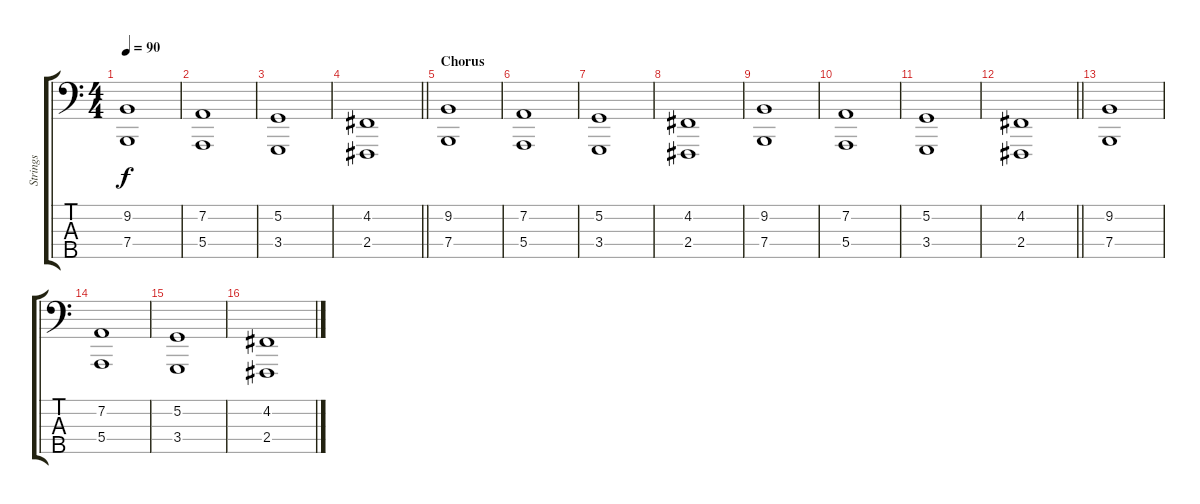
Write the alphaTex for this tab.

\track ("Strings" "Strings") {instrument stringensemble1}
\staff {score tabs}
\tuning (G2 D2 A1 E1 B0) {hide}
\ts (4 4)
\tempo 90
\clef f4
\ks c
(9.2 7.4).1{dy f} |
(7.2 5.4).1 |
(5.2 3.4).1 |
\barLineRight lightlight
(4.2 2.4).1 |
\section ("" "Chorus ")
(9.2 7.4).1 |
(7.2 5.4).1 |
(5.2 3.4).1 |
(4.2 2.4).1 |
(9.2 7.4).1 |
(7.2 5.4).1 |
(5.2 3.4).1 |
\barLineRight lightlight
(4.2 2.4).1 |
(9.2 7.4).1 |
(7.2 5.4).1 |
(5.2 3.4).1 |
(4.2 2.4).1
